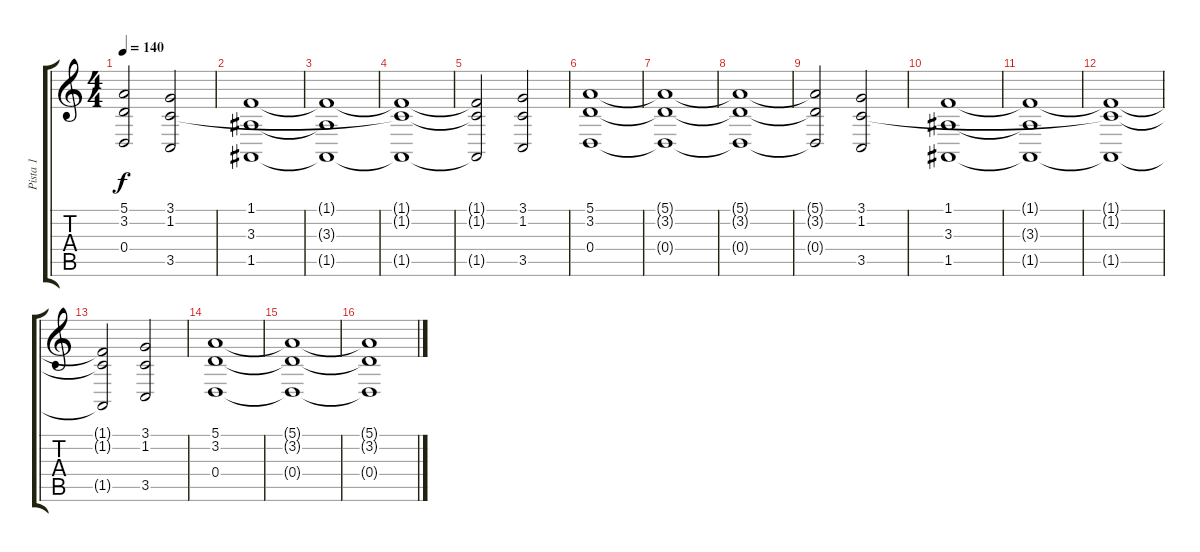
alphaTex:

\track ("Pista 1" "Pista 1") {instrument churchorgan}
\staff {score tabs}
\tuning (E4 B3 G3 D3 A2 E2) {hide}
\ts (4 4)
\tempo 140
\clef g2
\ks c
(5.1{t} 3.2{t} 0.4{t}).2{dy f} (3.1 1.2 3.5).2 |
(1.1 3.3 1.5).1 |
(1.1{t} 3.3{t} 1.5{t}).1 |
(1.1{t} 1.2{t} 1.5{t}).1 |
(1.1{t} 1.2{t} 1.5{t}).2 (3.1 1.2 3.5).2 |
(5.1 3.2 0.4).1 |
(5.1{t} 3.2{t} 0.4{t}).1 |
(5.1{t} 3.2{t} 0.4{t}).1 |
(5.1{t} 3.2{t} 0.4{t}).2 (3.1 1.2 3.5).2 |
(1.1 3.3 1.5).1 |
(1.1{t} 3.3{t} 1.5{t}).1 |
(1.1{t} 1.2{t} 1.5{t}).1 |
(1.1{t} 1.2{t} 1.5{t}).2 (3.1 1.2 3.5).2 |
(5.1 3.2 0.4).1 |
(5.1{t} 3.2{t} 0.4{t}).1 |
(5.1{t} 3.2{t} 0.4{t}).1
